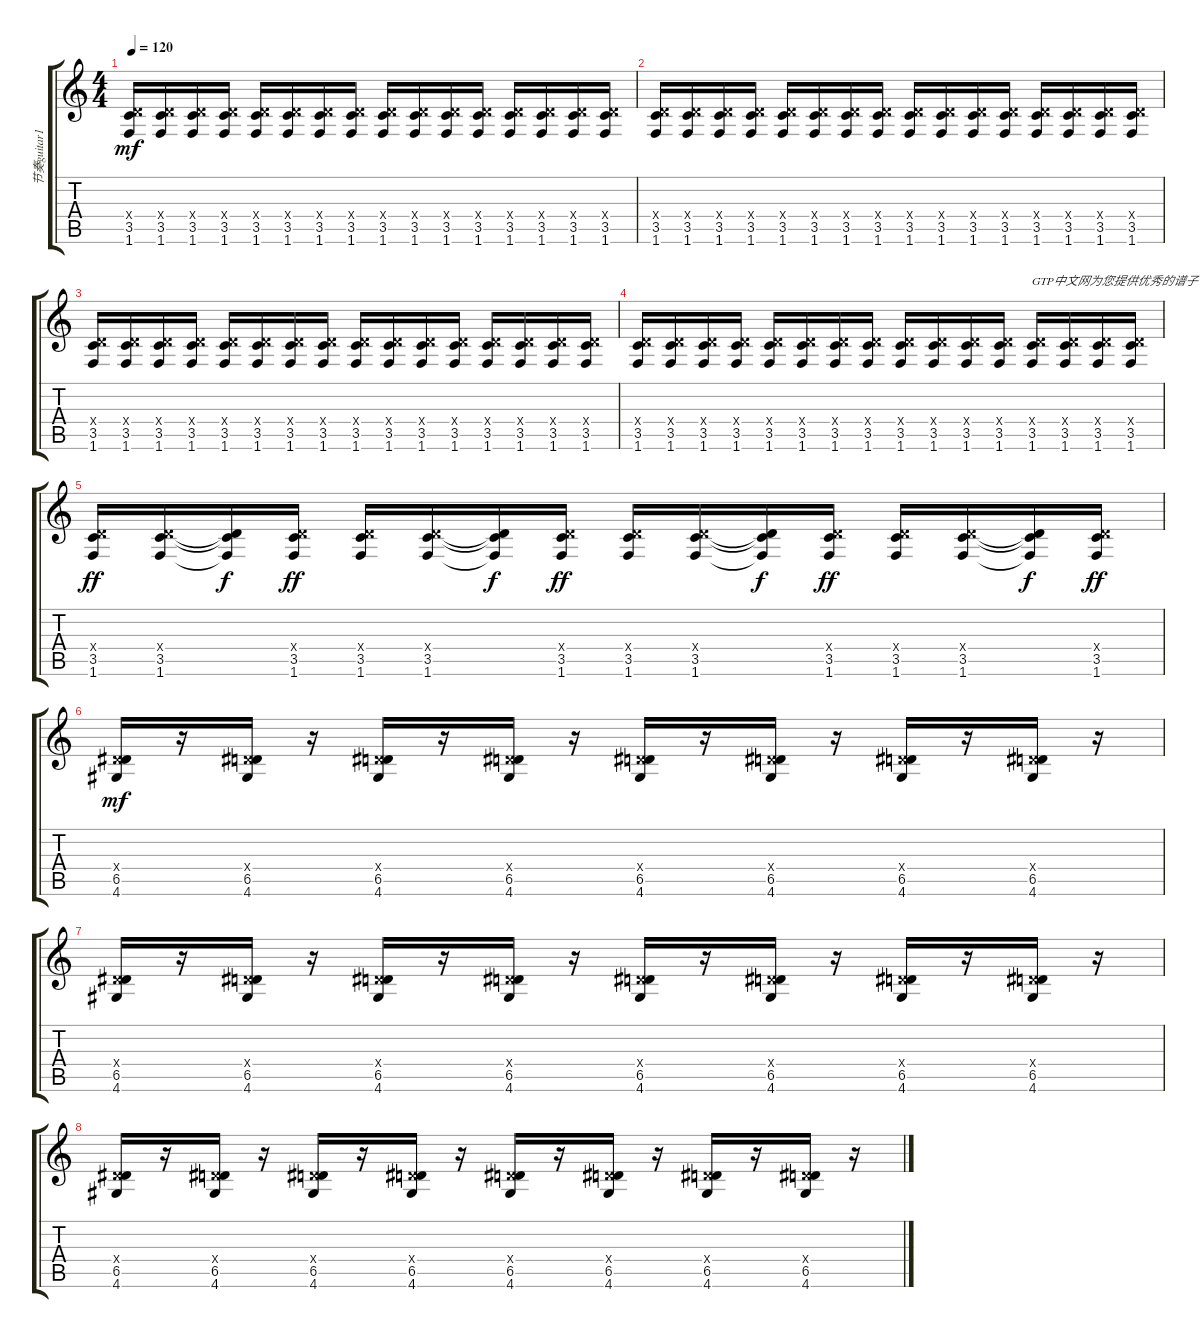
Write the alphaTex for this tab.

\track ("节奏guitar1" "节奏guitar1") {instrument distortionguitar}
\staff {score tabs}
\tuning (E4 B3 G3 D3 A2 E2) {hide}
\ts (4 4)
\tempo 120
\clef g2
\ks c
(0.4{x} 3.5 1.6).16{dy mf} (0.4{x} 3.5 1.6).16 (0.4{x} 3.5 1.6).16 (0.4{x} 3.5 1.6).16 (0.4{x} 3.5 1.6).16 (0.4{x} 3.5 1.6).16 (0.4{x} 3.5 1.6).16 (0.4{x} 3.5 1.6).16 (0.4{x} 3.5 1.6).16 (0.4{x} 3.5 1.6).16 (0.4{x} 3.5 1.6).16 (0.4{x} 3.5 1.6).16 (0.4{x} 3.5 1.6).16 (0.4{x} 3.5 1.6).16 (0.4{x} 3.5 1.6).16 (0.4{x} 3.5 1.6).16 |
(0.4{x} 3.5 1.6).16 (0.4{x} 3.5 1.6).16 (0.4{x} 3.5 1.6).16 (0.4{x} 3.5 1.6).16 (0.4{x} 3.5 1.6).16 (0.4{x} 3.5 1.6).16 (0.4{x} 3.5 1.6).16 (0.4{x} 3.5 1.6).16 (0.4{x} 3.5 1.6).16 (0.4{x} 3.5 1.6).16 (0.4{x} 3.5 1.6).16 (0.4{x} 3.5 1.6).16 (0.4{x} 3.5 1.6).16 (0.4{x} 3.5 1.6).16 (0.4{x} 3.5 1.6).16 (0.4{x} 3.5 1.6).16 |
(0.4{x} 3.5 1.6).16 (0.4{x} 3.5 1.6).16 (0.4{x} 3.5 1.6).16 (0.4{x} 3.5 1.6).16 (0.4{x} 3.5 1.6).16 (0.4{x} 3.5 1.6).16 (0.4{x} 3.5 1.6).16 (0.4{x} 3.5 1.6).16 (0.4{x} 3.5 1.6).16 (0.4{x} 3.5 1.6).16 (0.4{x} 3.5 1.6).16 (0.4{x} 3.5 1.6).16 (0.4{x} 3.5 1.6).16 (0.4{x} 3.5 1.6).16 (0.4{x} 3.5 1.6).16 (0.4{x} 3.5 1.6).16 |
(0.4{x} 3.5 1.6).16 (0.4{x} 3.5 1.6).16 (0.4{x} 3.5 1.6).16 (0.4{x} 3.5 1.6).16 (0.4{x} 3.5 1.6).16 (0.4{x} 3.5 1.6).16 (0.4{x} 3.5 1.6).16 (0.4{x} 3.5 1.6).16 (0.4{x} 3.5 1.6).16 (0.4{x} 3.5 1.6).16 (0.4{x} 3.5 1.6).16 (0.4{x} 3.5 1.6).16 (0.4{x} 3.5 1.6).16{txt "GTP中文网为您提供优秀的谱子"} (0.4{x} 3.5 1.6).16 (0.4{x} 3.5 1.6).16 (0.4{x} 3.5 1.6).16 |
(0.4{x} 3.5 1.6).16{dy ff} (0.4{x} 3.5 1.6).16 (0.4{t} 3.5{t} 1.6{t}).16{dy f} (0.4{x} 3.5 1.6).16{dy ff} (0.4{x} 3.5 1.6).16 (0.4{x} 3.5 1.6).16 (0.4{t} 3.5{t} 1.6{t}).16{dy f} (0.4{x} 3.5 1.6).16{dy ff} (0.4{x} 3.5 1.6).16 (0.4{x} 3.5 1.6).16 (0.4{t} 3.5{t} 1.6{t}).16{dy f} (0.4{x} 3.5 1.6).16{dy ff} (0.4{x} 3.5 1.6).16 (0.4{x} 3.5 1.6).16 (0.4{t} 3.5{t} 1.6{t}).16{dy f} (0.4{x} 3.5 1.6).16{dy ff} |
(0.4{x} 6.5 4.6).16{dy mf} r.16 (0.4{x} 6.5 4.6).16 r.16 (0.4{x} 6.5 4.6).16 r.16 (0.4{x} 6.5 4.6).16 r.16 (0.4{x} 6.5 4.6).16 r.16 (0.4{x} 6.5 4.6).16 r.16 (0.4{x} 6.5 4.6).16 r.16 (0.4{x} 6.5 4.6).16 r.16 |
(0.4{x} 6.5 4.6).16 r.16 (0.4{x} 6.5 4.6).16 r.16 (0.4{x} 6.5 4.6).16 r.16 (0.4{x} 6.5 4.6).16 r.16 (0.4{x} 6.5 4.6).16 r.16 (0.4{x} 6.5 4.6).16 r.16 (0.4{x} 6.5 4.6).16 r.16 (0.4{x} 6.5 4.6).16 r.16 |
(0.4{x} 6.5 4.6).16 r.16 (0.4{x} 6.5 4.6).16 r.16 (0.4{x} 6.5 4.6).16 r.16 (0.4{x} 6.5 4.6).16 r.16 (0.4{x} 6.5 4.6).16 r.16 (0.4{x} 6.5 4.6).16 r.16 (0.4{x} 6.5 4.6).16 r.16 (0.4{x} 6.5 4.6).16 r.16
